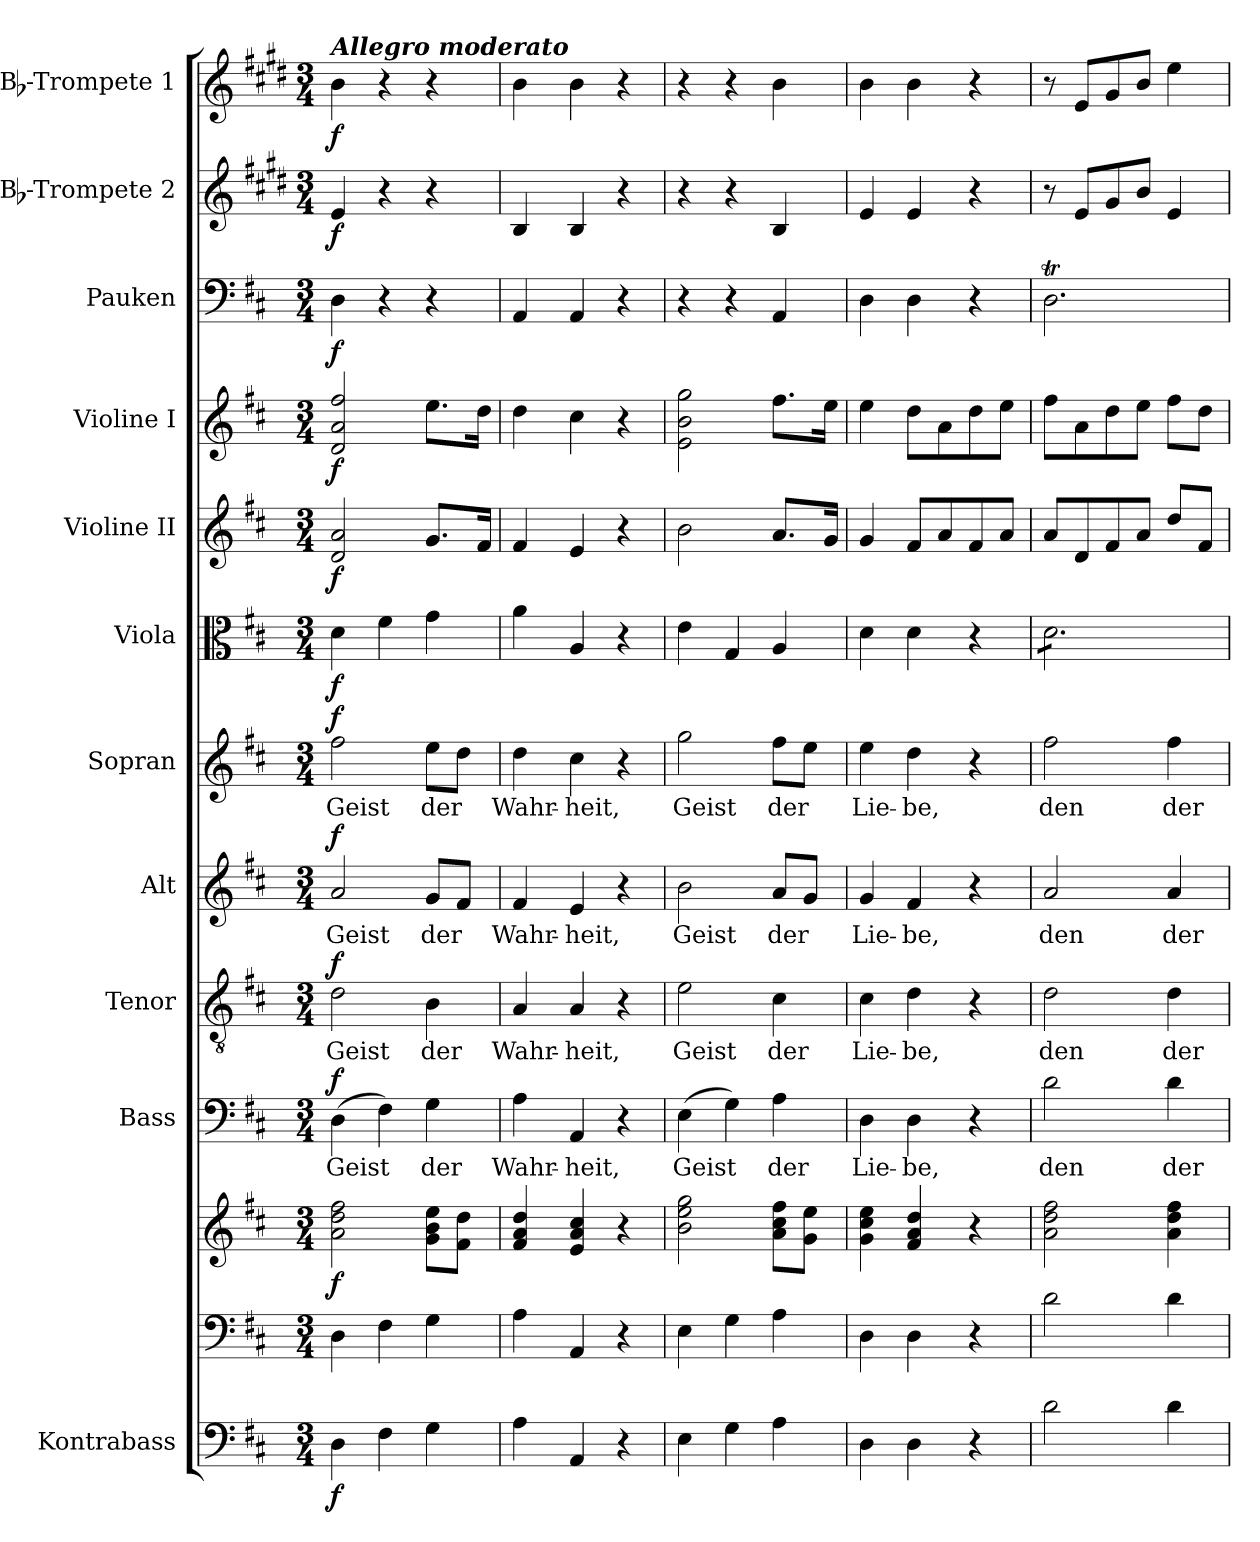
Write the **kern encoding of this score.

**kern	**dynam	**kern	**kern	**dynam	**kern	**text	**dynam	**kern	**text	**dynam	**kern	**text	**dynam	**kern	**text	**dynam	**kern	**dynam	**kern	**dynam	**kern	**dynam	**kern	**dynam	**kern	**dynam	**kern	**dynam
*part12	*part12	*part11	*part11	*part11	*part10	*part10	*part10	*part9	*part9	*part9	*part8	*part8	*part8	*part7	*part7	*part7	*part6	*part6	*part5	*part5	*part4	*part4	*part3	*part3	*part2	*part2	*part1	*part1
*staff13	*staff13	*staff12	*staff11	*staff11/12	*staff10	*staff10	*staff10	*staff9	*staff9	*staff9	*staff8	*staff8	*staff8	*staff7	*staff7	*staff7	*staff6	*staff6	*staff5	*staff5	*staff4	*staff4	*staff3	*staff3	*staff2	*staff2	*staff1	*staff1
*I"Kontrabass	*	*	*	*	*I"Bass	*	*	*I"Tenor	*	*	*I"Alt	*	*	*I"Sopran	*	*	*I"Viola	*	*I"Violine II	*	*I"Violine I	*	*I"Pauken	*	*I"Bb-Trompete 2	*	*I"Bb-Trompete 1	*
*I'Kb.	*	*	*	*	*I'B.	*	*	*I'T.	*	*	*I'A.	*	*	*I'S.	*	*	*I'Vla.	*	*I'Vl. II	*	*I'Vl. I	*	*I'Pk.	*	*I'Bb Trp. 2	*	*I'Bb Trp. 1	*
*clefF4	*	*clefF4	*clefG2	*	*clefF4	*	*	*clefGv2	*	*	*clefG2	*	*	*clefG2	*	*	*clefC3	*	*clefG2	*	*clefG2	*	*clefF4	*	*clefG2	*	*clefG2	*
*ITrd7c12	*	*	*	*	*	*	*	*	*	*	*	*	*	*	*	*	*	*	*	*	*	*	*	*	*ITrd1c2	*	*ITrd1c2	*
*k[f#c#]	*	*k[f#c#]	*k[f#c#]	*	*k[f#c#]	*	*	*k[f#c#]	*	*	*k[f#c#]	*	*	*k[f#c#]	*	*	*k[f#c#]	*	*k[f#c#]	*	*k[f#c#]	*	*k[f#c#]	*	*k[f#c#]	*	*k[f#c#]	*
*D:	*	*D:	*D:	*	*D:	*	*	*D:	*	*	*D:	*	*	*D:	*	*	*D:	*	*D:	*	*D:	*	*D:	*	*D:	*	*D:	*
*M3/4	*	*M3/4	*M3/4	*	*M3/4	*	*	*M3/4	*	*	*M3/4	*	*	*M3/4	*	*	*M3/4	*	*M3/4	*	*M3/4	*	*M3/4	*	*M3/4	*	*M3/4	*
=1	=1	=1	=1	=1	=1	=1	=1	=1	=1	=1	=1	=1	=1	=1	=1	=1	=1	=1	=1	=1	=1	=1	=1	=1	=1	=1	=1	=1
!	!	!	!	!	!	!	!	!	!	!	!	!	!	!	!	!	!	!	!	!	!	!	!	!	!	!	!LO:TX:a:Bi:t=Allegro moderato	!
!	!LO:DY:b	!	!	!LO:DY:b	!	!LO:LY:b	!LO:DY:a	!	!LO:LY:b	!LO:DY:a	!	!LO:LY:b	!LO:DY:a	!	!LO:LY:b	!LO:DY:a	!	!LO:DY:b	!	!LO:DY:b	!	!LO:DY:b	!	!LO:DY:b	!	!LO:DY:b	!	!LO:DY:b
4DD\	f	4D\	2a\ 2dd\ 2ff#\	f	(>4D\	Geist	f	2d\	Geist	f	2a/	Geist	f	2ff#\	Geist	f	4d\	f	2d/ 2a/	f	2d/ 2a/ 2ff#/	f	4D\	f	4d/	f	4a\	f
4FF#\	.	4F#\	.	.	4F#\)	.	.	.	.	.	.	.	.	.	.	.	4f#\	.	.	.	.	.	4r	.	4r	.	4r	.
!	!	!	!	!	!	!LO:LY:b	!	!	!LO:LY:b	!	!	!LO:LY:b	!	!	!LO:LY:b	!	!	!	!	!	!	!	!	!	!	!	!	!
4GG\	.	4G\	8g\ 8b\ 8ee\L	.	4G\	der	.	4B\	der	.	8g/L	der	.	8ee\L	der	.	4g\	.	8.g/L	.	8.ee\L	.	4r	.	4r	.	4r	.
.	.	.	8f#\ 8dd\J	.	.	.	.	.	.	.	8f#/J	.	.	8dd\J	.	.	.	.	.	.	.	.	.	.	.	.	.	.
.	.	.	.	.	.	.	.	.	.	.	.	.	.	.	.	.	.	.	16f#/Jk	.	16dd\Jk	.	.	.	.	.	.	.
=2	=2	=2	=2	=2	=2	=2	=2	=2	=2	=2	=2	=2	=2	=2	=2	=2	=2	=2	=2	=2	=2	=2	=2	=2	=2	=2	=2	=2
!	!	!	!	!	!	!LO:LY:b	!	!	!LO:LY:b	!	!	!LO:LY:b	!	!	!LO:LY:b	!	!	!	!	!	!	!	!	!	!	!	!	!
4AA\	.	4A\	4f#/ 4a/ 4dd/	.	4A\	Wahr-	.	4A/	Wahr-	.	4f#/	Wahr-	.	4dd\	Wahr-	.	4a\	.	4f#/	.	4dd\	.	4AA/	.	4A/	.	4a\	.
!	!	!	!	!	!	!LO:LY:b	!	!	!LO:LY:b	!	!	!LO:LY:b	!	!	!LO:LY:b	!	!	!	!	!	!	!	!	!	!	!	!	!
4AAA/	.	4AA/	4e/ 4a/ 4cc#/	.	4AA/	-heit,	.	4A/	-heit,	.	4e/	-heit,	.	4cc#\	-heit,	.	4A/	.	4e/	.	4cc#\	.	4AA/	.	4A/	.	4a\	.
4r	.	4r	4r	.	4r	.	.	4r	.	.	4r	.	.	4r	.	.	4r	.	4r	.	4r	.	4r	.	4r	.	4r	.
=3	=3	=3	=3	=3	=3	=3	=3	=3	=3	=3	=3	=3	=3	=3	=3	=3	=3	=3	=3	=3	=3	=3	=3	=3	=3	=3	=3	=3
!	!	!	!	!	!	!LO:LY:b	!	!	!LO:LY:b	!	!	!LO:LY:b	!	!	!LO:LY:b	!	!	!	!	!	!	!	!	!	!	!	!	!
4EE\	.	4E\	2b\ 2ee\ 2gg\	.	(>4E\	Geist	.	2e\	Geist	.	2b\	Geist	.	2gg\	Geist	.	4e\	.	2b\	.	2e\ 2b\ 2gg\	.	4r	.	4r	.	4r	.
4GG\	.	4G\	.	.	4G\)	.	.	.	.	.	.	.	.	.	.	.	4G/	.	.	.	.	.	4r	.	4r	.	4r	.
!	!	!	!	!	!	!LO:LY:b	!	!	!LO:LY:b	!	!	!LO:LY:b	!	!	!LO:LY:b	!	!	!	!	!	!	!	!	!	!	!	!	!
4AA\	.	4A\	8a\ 8cc#\ 8ff#\L	.	4A\	der	.	4c#\	der	.	8a/L	der	.	8ff#\L	der	.	4A/	.	8.a/L	.	8.ff#\L	.	4AA/	.	4A/	.	4a\	.
.	.	.	8g\ 8ee\J	.	.	.	.	.	.	.	8g/J	.	.	8ee\J	.	.	.	.	.	.	.	.	.	.	.	.	.	.
.	.	.	.	.	.	.	.	.	.	.	.	.	.	.	.	.	.	.	16g/Jk	.	16ee\Jk	.	.	.	.	.	.	.
=4	=4	=4	=4	=4	=4	=4	=4	=4	=4	=4	=4	=4	=4	=4	=4	=4	=4	=4	=4	=4	=4	=4	=4	=4	=4	=4	=4	=4
!	!	!	!	!	!	!LO:LY:b	!	!	!LO:LY:b	!	!	!LO:LY:b	!	!	!LO:LY:b	!	!	!	!	!	!	!	!	!	!	!	!	!
4DD\	.	4D\	4g\ 4cc#\ 4ee\	.	4D\	Lie-	.	4c#\	Lie-	.	4g/	Lie-	.	4ee\	Lie-	.	4d\	.	4g/	.	4ee\	.	4D\	.	4d/	.	4a\	.
!	!	!	!	!	!	!LO:LY:b	!	!	!LO:LY:b	!	!	!LO:LY:b	!	!	!LO:LY:b	!	!	!	!	!	!	!	!	!	!	!	!	!
4DD\	.	4D\	4f#/ 4a/ 4dd/	.	4D\	-be,	.	4d\	-be,	.	4f#/	-be,	.	4dd\	-be,	.	4d\	.	8f#/L	.	8dd\L	.	4D\	.	4d/	.	4a\	.
.	.	.	.	.	.	.	.	.	.	.	.	.	.	.	.	.	.	.	8a/	.	8a\	.	.	.	.	.	.	.
4r	.	4r	4r	.	4r	.	.	4r	.	.	4r	.	.	4r	.	.	4r	.	8f#/	.	8dd\	.	4r	.	4r	.	4r	.
.	.	.	.	.	.	.	.	.	.	.	.	.	.	.	.	.	.	.	8a/J	.	8ee\J	.	.	.	.	.	.	.
=5	=5	=5	=5	=5	=5	=5	=5	=5	=5	=5	=5	=5	=5	=5	=5	=5	=5	=5	=5	=5	=5	=5	=5	=5	=5	=5	=5	=5
!	!	!	!	!	!	!LO:LY:b	!	!	!LO:LY:b	!	!	!LO:LY:b	!	!	!LO:LY:b	!	!	!	!	!	!	!	!	!	!	!	!	!
*	*	*	*	*	*	*	*	*	*	*	*	*	*	*	*	*	*tremolo	*	*	*	*	*	*	*	*	*	*	*
2D\	.	2d\	2a\ 2dd\ 2ff#\	.	2d\	den	.	2d\	den	.	2a/	den	.	2ff#\	den	.	8d\L	.	8a/L	.	8ff#\L	.	2.DT\	.	8r	.	8r	.
.	.	.	.	.	.	.	.	.	.	.	.	.	.	.	.	.	8d\	.	8d/	.	8a\	.	.	.	8d/L	.	8d/L	.
.	.	.	.	.	.	.	.	.	.	.	.	.	.	.	.	.	8d\	.	8f#/	.	8dd\	.	.	.	8f#/	.	8f#/	.
.	.	.	.	.	.	.	.	.	.	.	.	.	.	.	.	.	8d\	.	8a/J	.	8ee\J	.	.	.	8a/J	.	8a/J	.
!	!	!	!	!	!	!LO:LY:b	!	!	!LO:LY:b	!	!	!LO:LY:b	!	!	!LO:LY:b	!	!	!	!	!	!	!	!	!	!	!	!	!
4D\	.	4d\	4a\ 4dd\ 4ff#\	.	4d\	der	.	4d\	der	.	4a/	der	.	4ff#\	der	.	8d\	.	8dd/L	.	8ff#\L	.	.	.	4d/	.	4dd\	.
.	.	.	.	.	.	.	.	.	.	.	.	.	.	.	.	.	8d\J	.	8f#/J	.	8dd\J	.	.	.	.	.	.	.
*	*	*	*	*	*	*	*	*	*	*	*	*	*	*	*	*	*Xtremolo	*	*	*	*	*	*	*	*	*	*	*
=	=	=	=	=	=	=	=	=	=	=	=	=	=	=	=	=	=	=	=	=	=	=	=	=	=	=	=	=
*-	*-	*-	*-	*-	*-	*-	*-	*-	*-	*-	*-	*-	*-	*-	*-	*-	*-	*-	*-	*-	*-	*-	*-	*-	*-	*-	*-	*-
